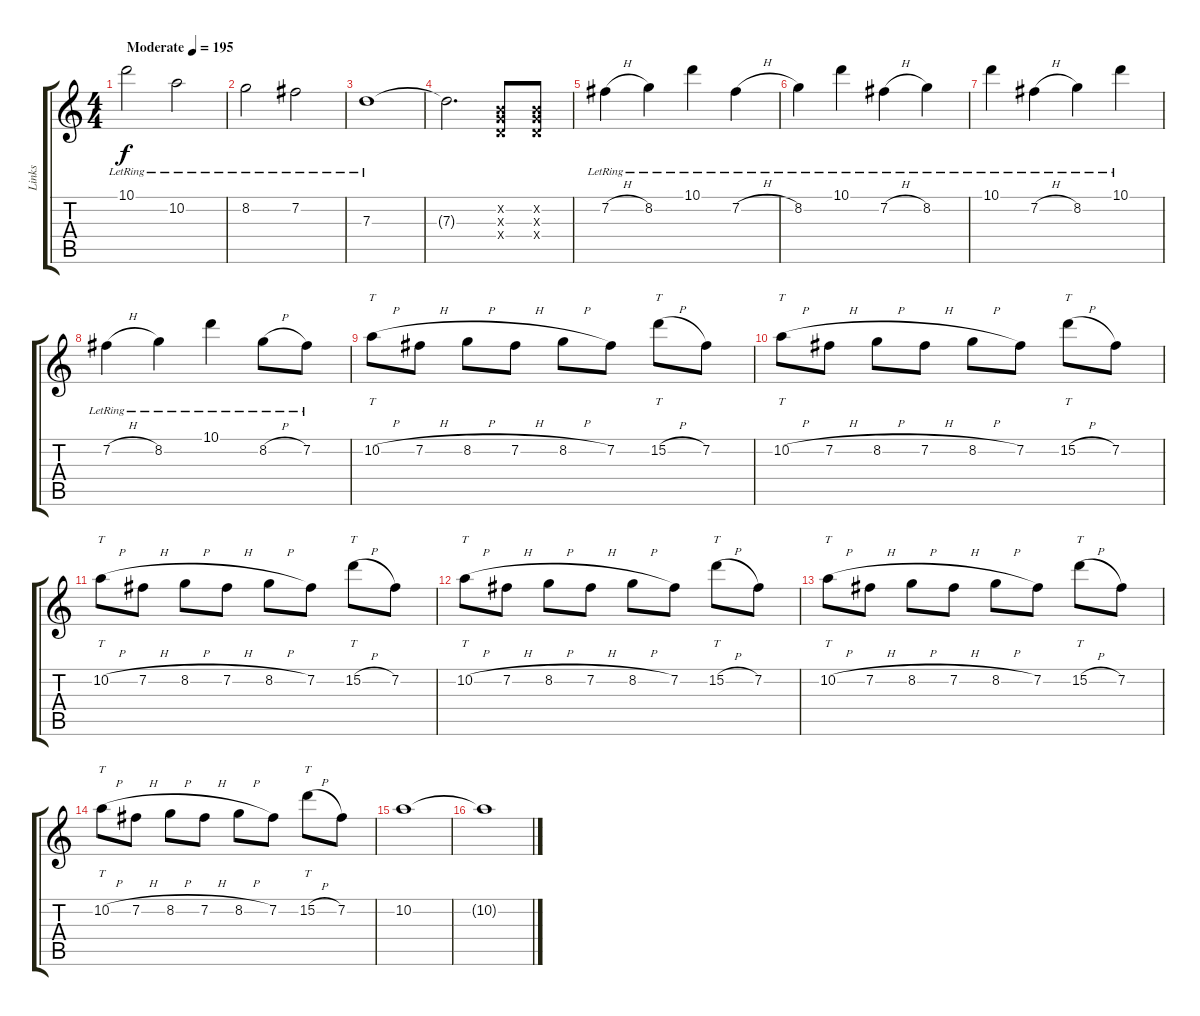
\track ("Links" "Links") {instrument distortionguitar}
\staff {score tabs}
\tuning (E4 B3 G3 D3 A2 D2) {hide}
\ts (4 4)
\tempo (195 "Moderate")
\clef g2
\ks c
10.1{lr}.2{dy f instrument distortionguitar} 10.2{lr}.2 |
8.2{lr}.2 7.2{lr}.2 |
7.3{lr}.1 |
7.3{t}.2{d} (0.2{x} 0.3{x} 0.4{x}).8 (0.2{x} 0.3{x} 0.4{x}).8 |
7.2{h lr}.4 8.2{lr}.4 10.1{lr}.4 7.2{h lr}.4 |
8.2{lr}.4 10.1{lr}.4 7.2{h lr}.4 8.2{lr}.4 |
10.1{lr}.4 7.2{h lr}.4 8.2{lr}.4 10.1{lr}.4 |
7.2{h lr}.4 8.2{lr}.4 10.1{lr}.4 8.2{h lr}.8 7.2{lr}.8 |
10.2{h}.8{tt} 7.2{h}.8 8.2{h}.8 7.2{h}.8 8.2{h}.8 7.2.8 15.2{h}.8{tt} 7.2.8 |
10.2{h}.8{tt} 7.2{h}.8 8.2{h}.8 7.2{h}.8 8.2{h}.8 7.2.8 15.2{h}.8{tt} 7.2.8 |
10.2{h}.8{tt} 7.2{h}.8 8.2{h}.8 7.2{h}.8 8.2{h}.8 7.2.8 15.2{h}.8{tt} 7.2.8 |
10.2{h}.8{tt} 7.2{h}.8 8.2{h}.8 7.2{h}.8 8.2{h}.8 7.2.8 15.2{h}.8{tt} 7.2.8 |
10.2{h}.8{tt} 7.2{h}.8 8.2{h}.8 7.2{h}.8 8.2{h}.8 7.2.8 15.2{h}.8{tt} 7.2.8 |
10.2{h}.8{tt} 7.2{h}.8 8.2{h}.8 7.2{h}.8 8.2{h}.8 7.2.8 15.2{h}.8{tt} 7.2.8 |
10.2.1 |
10.2{t}.1
